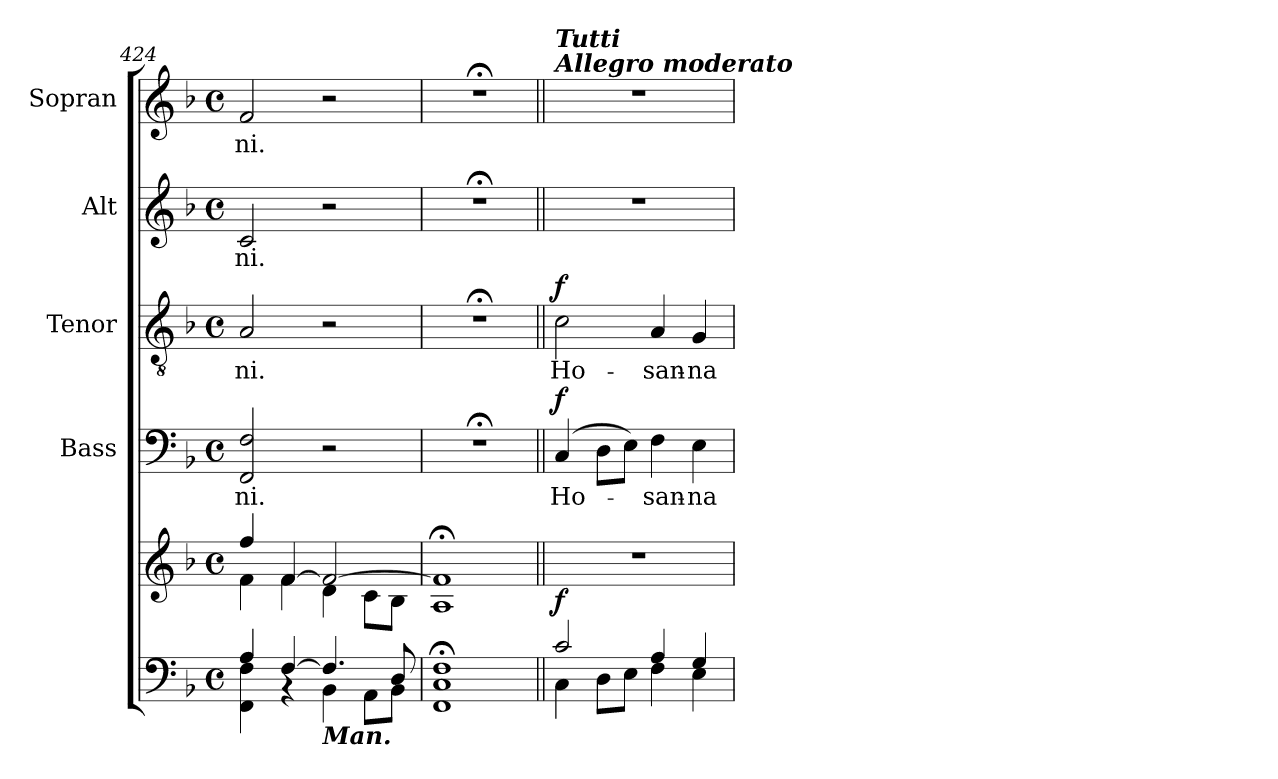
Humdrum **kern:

**kern	**kern	**dynam	**kern	**text	**dynam	**kern	**text	**dynam	**kern	**text	**kern	**text
*part5	*part5	*part5	*part4	*part4	*part4	*part3	*part3	*part3	*part2	*part2	*part1	*part1
*staff6	*staff5	*staff5/6	*staff4	*staff4	*staff4	*staff3	*staff3	*staff3	*staff2	*staff2	*staff1	*staff1
*	*	*	*I"Bass	*	*	*I"Tenor	*	*	*I"Alt	*	*I"Sopran	*
*	*	*	*I'B.	*	*	*I'T.	*	*	*I'A.	*	*I'S.	*
*clefF4	*clefG2	*	*clefF4	*	*	*clefGv2	*	*	*clefG2	*	*clefG2	*
*k[b-]	*k[b-]	*	*k[b-]	*	*	*k[b-]	*	*	*k[b-]	*	*k[b-]	*
*F:	*F:	*	*F:	*	*	*F:	*	*	*F:	*	*F:	*
*M4/4	*M4/4	*	*M4/4	*	*	*M4/4	*	*	*M4/4	*	*M4/4	*
*met(c)	*met(c)	*	*met(c)	*	*	*met(c)	*	*	*met(c)	*	*met(c)	*
=424	=424	=424	=424	=424	=424	=424	=424	=424	=424	=424	=424	=424
*^	*^	*	*	*	*	*	*	*	*	*	*	*
!	!	!	!	!	!	!LO:LY:b	!	!	!LO:LY:b	!	!	!LO:LY:b	!	!LO:LY:b
4A/	4FF\ 4F\	4ff/	4f\	.	2FF/ 2F/	-ni.	.	2A/	-ni.	.	2c/	-ni.	2f/	-ni.
[>4F/	4rAA	[>4f/	4f\	.	.	.	.	.	.	.	.	.	.	.
!LO:TX:b:Bi:t=Man.	!	!	!	!	!	!	!	!	!	!	!	!	!	!
4.F/]	4BB-\	2f/_	4d\	.	2r	.	.	2r	.	.	2r	.	2r	.
.	8AA\L	.	8c\L	.	.	.	.	.	.	.	.	.	.	.
8D/	8BB-\J	.	8B-\J	.	.	.	.	.	.	.	.	.	.	.
=425	=425	=425	=425	=425	=425	=425	=425	=425	=425	=425	=425	=425	=425	=425
1F;	1FF 1C	1f;<]	1A	.	1r;<	.	.	1r;<	.	.	1r;<	.	1r;<	.
=426||	=426||	=426||	=426||	=426||	=426||	=426||	=426||	=426||	=426||	=426||	=426||	=426||	=426||	=426||
!	!	!	!	!	!	!	!	!	!	!	!	!	!LO:TX:a:Bi:t=Allegro moderato	!
!	!	!	!	!	!	!	!	!	!	!	!	!	!LO:TX:a:Bi:t=Tutti	!
!	!	!	!	!LO:DY:a=2	!	!LO:LY:b	!LO:DY:a	!	!LO:LY:b	!LO:DY:a	!	!	!	!
*	*	*v	*v	*	*	*	*	*	*	*	*	*	*	*
2c/	4C\	1r	f	(4C/	Ho-	f	2c\	Ho-	f	1r	.	1r	.
.	8D\L	.	.	8D\L	.	.	.	.	.	.	.	.	.
.	8E\J	.	.	8E\J)	.	.	.	.	.	.	.	.	.
!	!	!	!	!	!LO:LY:b	!	!	!LO:LY:b	!	!	!	!	!
4A/	4F\	.	.	4F\	-san-	.	4A/	-san-	.	.	.	.	.
!	!	!	!	!	!LO:LY:b	!	!	!LO:LY:b	!	!	!	!	!
4G/	4E\	.	.	4E\	-na	.	4G/	-na	.	.	.	.	.
*v	*v	*	*	*	*	*	*	*	*	*	*	*	*
=	=	=	=	=	=	=	=	=	=	=	=	=
*-	*-	*-	*-	*-	*-	*-	*-	*-	*-	*-	*-	*-
